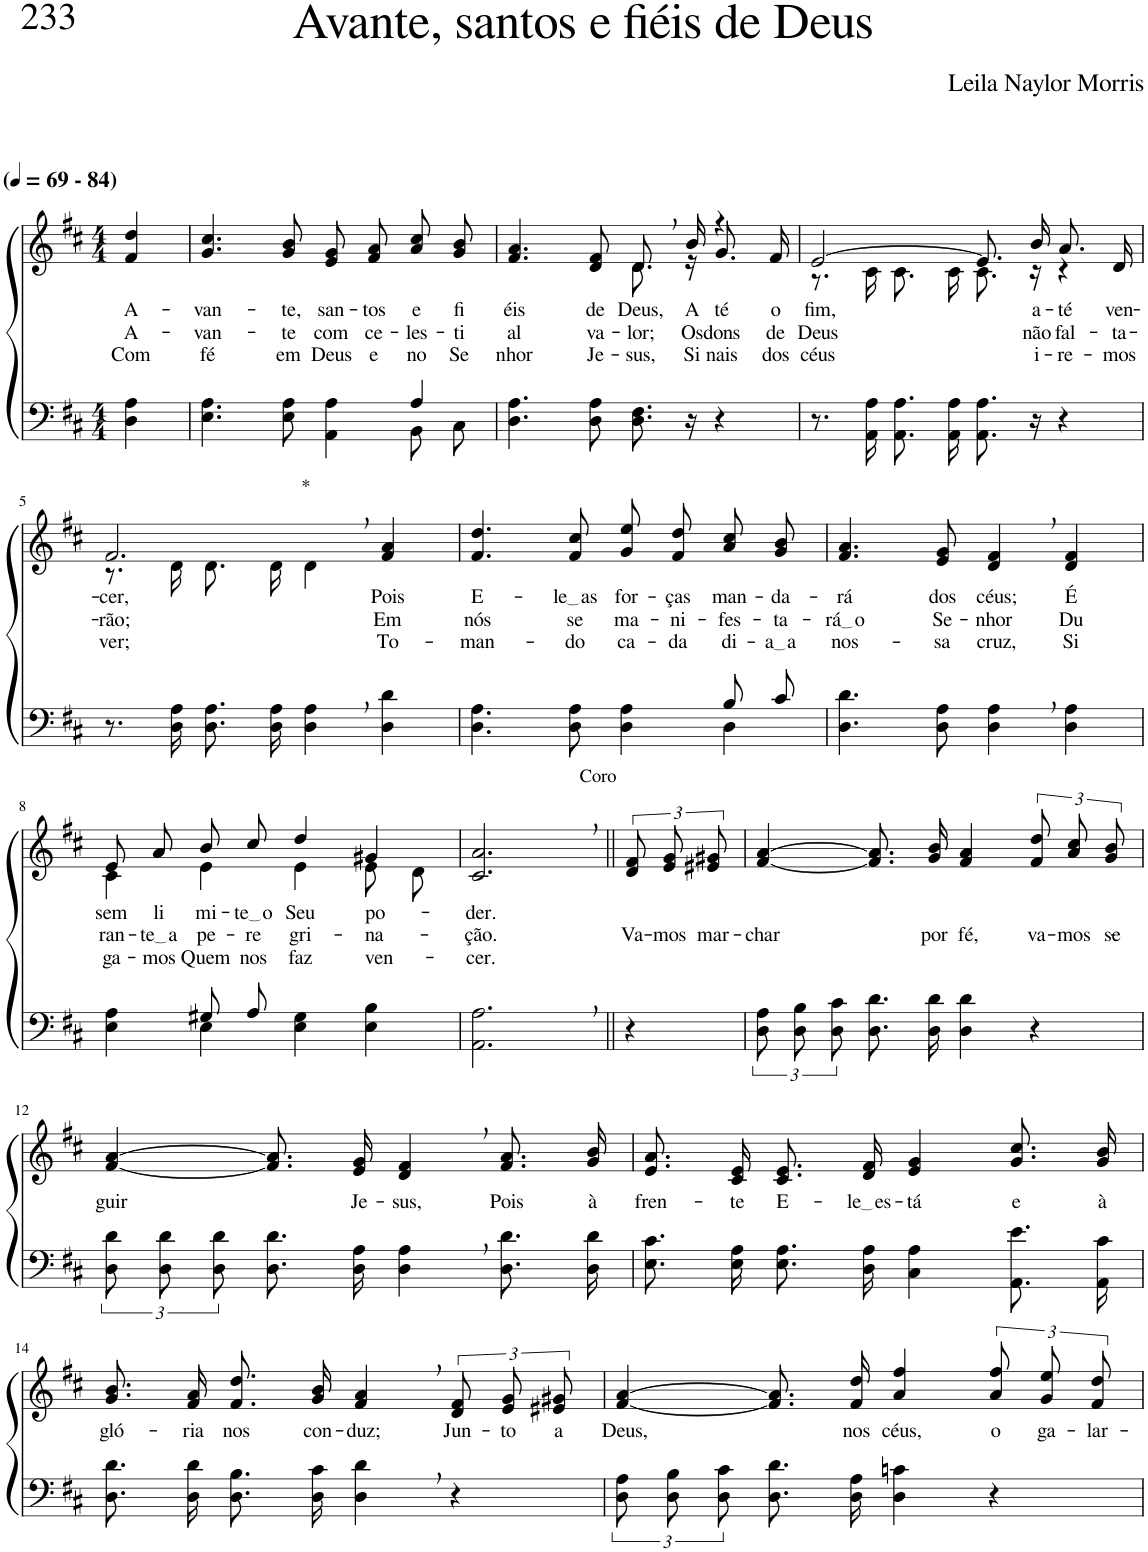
**kern	**kern	**text	**text	**text
*part2	*part1	*part1	*part1	*part1
*staff2	*staff1	*staff1	*staff1	*staff1
*I"Parte III e IV	*I"Parte I e II	*	*	*
*clefF4	*clefG2	*	*	*
*Trd1c2	*Trd1c2	*	*	*
*k[f#c#]	*k[f#c#]	*	*	*
*M4/4	*M4/4	*	*	*
*MM69	*MM69	*	*	*
=1	=1	=1	=1	=1
!	!LO:TX:a:B:t=(	!	!	!
!	!LO:TX:a:B:t=- 84)	!	!	!
!	!	!LO:LY:b	!LO:LY:b	!LO:LY:b
4D\ 4A\	4f#/ 4dd/	A-	A-	Com
=2	=2	=2	=2	=2
*^	*	*	*	*
!	!	!	!LO:LY:b	!LO:LY:b	!LO:LY:b
2.ryy	4.E\ 4.A\	4.g/ 4.cc#/	-van-	-van-	fé
!	!	!	!LO:LY:b	!LO:LY:b	!LO:LY:b
.	8E\ 8A\	8g/ 8b/	-te,	-te	em
!	!	!	!LO:LY:b	!LO:LY:b	!LO:LY:b
.	4AA\ 4A\	8e/ 8g/L	san-	com	Deus
!	!	!	!LO:LY:b	!LO:LY:b	!LO:LY:b
.	.	8f#/ 8a/J	-tos	ce-	e
!	!	!	!LO:LY:b	!LO:LY:b	!LO:LY:b
4A/	8BB\L	8a/ 8cc#/L	e	-les-	no
!	!	!	!LO:LY:b	!LO:LY:b	!LO:LY:b
.	8C#\J	8g/ 8b/J	fi-	-ti-	Se-
=3	=3	=3	=3	=3	=3
*	*	*^	*	*	*
!	!	!	!	!LO:LY:b	!LO:LY:b	!LO:LY:b
*v	*v	*	*	*	*	*
4.D\ 4.A\	2ryy	4.f#/ 4.a/	-éis	-al	-nhor
!	!	!	!LO:LY:b	!LO:LY:b	!LO:LY:b
8D\ 8A\	.	8d/ 8f#/	de	va-	Je-
!	!	!	!LO:LY:b	!LO:LY:b	!LO:LY:b
8.D\ 8.F#\	8.d,/L	8.d\	Deus,	-lor;	-sus,
!	!	!	!LO:LY:b	!LO:LY:b	!LO:LY:b
16r	16b/Jk	16r	A-	Os	Si-
!	!	!	!LO:LY:b	!LO:LY:b	!LO:LY:b
4r	4r	8.g/L	-té	dons	-nais
!	!	!	!LO:LY:b	!LO:LY:b	!LO:LY:b
.	.	16f#/Jk	o	de	dos
=4	=4	=4	=4	=4	=4
!	!	!	!LO:LY:b	!LO:LY:b	!LO:LY:b
8.r	[2e/	8.r	fim,	Deus	céus
16AA\ 16A\	.	16c#\	.	.	.
8.AA\ 8.A\L	.	8.c#\L	.	.	.
16AA\ 16A\Jk	.	16c#\Jk	.	.	.
8.AA\ 8.A\	8.e/L]	8.c#\	.	.	.
!	!	!	!LO:LY:b	!LO:LY:b	!LO:LY:b
16r	16b/Jk	16r	a-	não	i-
!	!	!	!LO:LY:b	!LO:LY:b	!LO:LY:b
4r	8.a/L	4r	-té	fal-	-re-
!	!	!	!LO:LY:b	!LO:LY:b	!LO:LY:b
.	16d/Jk	.	-ven-	-ta-	-mos
!!LO:LB:g=z	!!
=5	=5	=5	=5	=5	=5
!	!LO:TX:a:t=*	!	!	!	!
!	!	!	!LO:LY:b	!LO:LY:b	!LO:LY:b
8.r	2.f#,/	8.r	-cer,	-rão;	ver;
16D\ 16A\	.	16d\	.	.	.
8.D\ 8.A\L	.	8.d\L	.	.	.
16D\ 16A\Jk	.	16d\Jk	.	.	.
4D\, 4A\,	.	4d\	.	.	.
!	!	!	!LO:LY:b	!LO:LY:b	!LO:LY:b
4D\ 4d\	4f#/ 4a/	4ryy	Pois	Em	To-
=6	=6	=6	=6	=6	=6
*^	*	*	*	*	*
!	!	!	!	!LO:LY:b	!LO:LY:b	!LO:LY:b
*	*	*v	*v	*	*	*
2ryy	4.D\ 4.A\	4.f#/ 4.dd/	E-	nós	-man-
!	!	!	!LO:LY:b	!LO:LY:b	!LO:LY:b
.	8D\ 8A\	8f#/ 8cc#/	le as	se	-do
!	!	!	!LO:LY:b	!LO:LY:b	!LO:LY:b
4ryy	4D\ 4A\	8g\ 8ee\L	for-	ma-	ca-
!	!	!	!LO:LY:b	!LO:LY:b	!LO:LY:b
.	.	8f#\ 8dd\J	-ças	-ni-	-da
!	!	!	!LO:LY:b	!LO:LY:b	!LO:LY:b
8B/L	4D\	8a/ 8cc#/L	man-	-fes-	di-
!	!	!	!LO:LY:b	!LO:LY:b	!LO:LY:b
8c#/J	.	8g/ 8b/J	-da-	-ta-	a a
*v	*v	*	*	*	*
=7	=7	=7	=7	=7
!	!	!LO:LY:b	!LO:LY:b	!LO:LY:b
4.D\ 4.d\	4.f#/ 4.a/	-rá	rá o	nos-
!	!	!LO:LY:b	!LO:LY:b	!LO:LY:b
8D\ 8A\	8e/ 8g/	dos	Se-	-sa
!	!	!LO:LY:b	!LO:LY:b	!LO:LY:b
4D\, 4A\,	4d/, 4f#/,	céus;	-nhor	cruz,
!	!	!LO:LY:b	!LO:LY:b	!LO:LY:b
4D\ 4A\	4d/ 4f#/	É	Du-	Si-
!!LO:LB:g=z
=8	=8	=8	=8	=8
*^	*^	*	*	*
!	!	!	!	!LO:LY:b	!LO:LY:b	!LO:LY:b
4ryy	4E\ 4A\	8e/L	4c#\	sem	-ran-	-ga-
!	!	!	!	!LO:LY:b	!LO:LY:b	!LO:LY:b
.	.	8a/J	.	li-	te a	-mos
!	!	!	!	!LO:LY:b	!LO:LY:b	!LO:LY:b
8G#X/L	4E\	8b/L	4e\	-mi-	-pe-	Quem
!	!	!	!	!LO:LY:b	!LO:LY:b	!LO:LY:b
8A/J	.	8cc#/J	.	te o	-re-	nos
!	!	!	!	!LO:LY:b	!LO:LY:b	!LO:LY:b
2ryy	4E\ 4G#\	4dd/	4e\	Seu	-gri-	faz
!	!	!	!	!LO:LY:b	!LO:LY:b	!LO:LY:b
.	4E\ 4B\	4g#X/	8e\L	po-	-na-	ven-
.	.	.	8d\J	.	.	.
*v	*v	*	*	*	*	*
=9	=9	=9	=9	=9	=9
!	!LO:TX:a:t=Coro	!	!	!	!
!	!	!	!LO:LY:b	!LO:LY:b	!LO:LY:b
*	*v	*v	*	*	*
2.AA\, 2.A\,	2.c#/, 2.a/,	-der.	-ção.	-cer.
=10||	=10||	=10||	=10||	=10||
!	!	!	!LO:LY:b	!
4r	12d/ 12f#/L	.	Va-	.
!	!	!	!LO:LY:b	!
.	12e/ 12g/	.	-mos	.
!	!	!	!LO:LY:b	!
.	12e#X/ 12g#X/J	.	mar-	.
=11	=11	=11	=11	=11
!	!	!	!LO:LY:b	!
12D\ 12A\L	[4f#/ [4a/	.	-char	.
12D\ 12B\	.	.	.	.
12D\ 12c#\J	.	.	.	.
8.D\ 8.d\L	8.f#]/ 8.a]/L	.	.	.
!	!	!	!LO:LY:b	!
16D\ 16d\Jk	16g/ 16b/Jk	.	por	.
!	!	!	!LO:LY:b	!
4D\ 4d\	4f#/ 4a/	.	fé,	.
!	!	!	!LO:LY:b	!
4r	12f#/ 12dd/L	.	va-	.
!	!	!	!LO:LY:b	!
.	12a/ 12cc#/	.	-mos	.
!	!	!	!LO:LY:b	!
.	12g/ 12b/J	.	se-	.
!!LO:LB:g=z
=12	=12	=12	=12	=12
!	!	!LO:LY:b	!	!
12D\ 12d\L	[4f#/ [4a/	guir	.	.
12D\ 12d\	.	.	.	.
12D\ 12d\J	.	.	.	.
8.D\ 8.d\L	8.f#]/ 8.a]/L	.	.	.
!	!	!LO:LY:b	!	!
16D\ 16A\Jk	16e/ 16g/Jk	Je-	.	.
!	!	!LO:LY:b	!	!
4D\, 4A\,	4d/, 4f#/,	-sus,	.	.
!	!	!LO:LY:b	!	!
8.D\ 8.d\L	8.f#/ 8.a/L	Pois	.	.
!	!	!LO:LY:b	!	!
16D\ 16d\Jk	16g/ 16b/Jk	à	.	.
=13	=13	=13	=13	=13
!	!	!LO:LY:b	!	!
8.E\ 8.c#\L	8.e/ 8.a/L	fren-	.	.
!	!	!LO:LY:b	!	!
16E\ 16A\Jk	16c#/ 16e/Jk	-te	.	.
!	!	!LO:LY:b	!	!
8.E\ 8.A\L	8.c#/ 8.e/L	E-	.	.
!	!	!LO:LY:b	!	!
16D\ 16A\Jk	16d/ 16f#/Jk	le es	.	.
!	!	!LO:LY:b	!	!
4C#\ 4A\	4e/ 4g/	-tá	.	.
!	!	!LO:LY:b	!	!
8.AA\ 8.e\L	8.g/ 8.cc#/L	e	.	.
!	!	!LO:LY:b	!	!
16AA\ 16c#\Jk	16g/ 16b/Jk	à	.	.
!!LO:LB:g=z
=14	=14	=14	=14	=14
!	!	!LO:LY:b	!	!
8.D\ 8.d\L	8.g/ 8.b/L	gló-	.	.
!	!	!LO:LY:b	!	!
16D\ 16d\Jk	16f#/ 16a/Jk	-ria	.	.
!	!	!LO:LY:b	!	!
8.D\ 8.B\L	8.f#/ 8.dd/L	nos	.	.
!	!	!LO:LY:b	!	!
16D\ 16c#\Jk	16g/ 16b/Jk	con-	.	.
!	!	!LO:LY:b	!	!
4D\, 4d\,	4f#/, 4a/,	-duz;	.	.
!	!	!LO:LY:b	!	!
4r	12d/ 12f#/L	Jun-	.	.
!	!	!LO:LY:b	!	!
.	12e/ 12g/	-to	.	.
!	!	!LO:LY:b	!	!
.	12e#X/ 12g#X/J	a	.	.
=15	=15	=15	=15	=15
!	!	!LO:LY:b	!	!
12D\ 12A\L	[4f#/ [4a/	Deus,	.	.
12D\ 12B\	.	.	.	.
12D\ 12c#\J	.	.	.	.
8.D\ 8.d\L	8.f#]/ 8.a]/L	.	.	.
!	!	!LO:LY:b	!	!
16D\ 16A\Jk	16f#/ 16dd/Jk	nos	.	.
!	!	!LO:LY:b	!	!
4D\ 4cn\	4a/ 4ff#/	céus,	.	.
!	!	!LO:LY:b	!	!
4r	12a\ 12ff#\L	o	.	.
!	!	!LO:LY:b	!	!
.	12g\ 12ee\	ga-	.	.
!	!	!LO:LY:b	!	!
.	12f#\ 12dd\J	-lar-	.	.
=	=	=	=	=
*-	*-	*-	*-	*-
